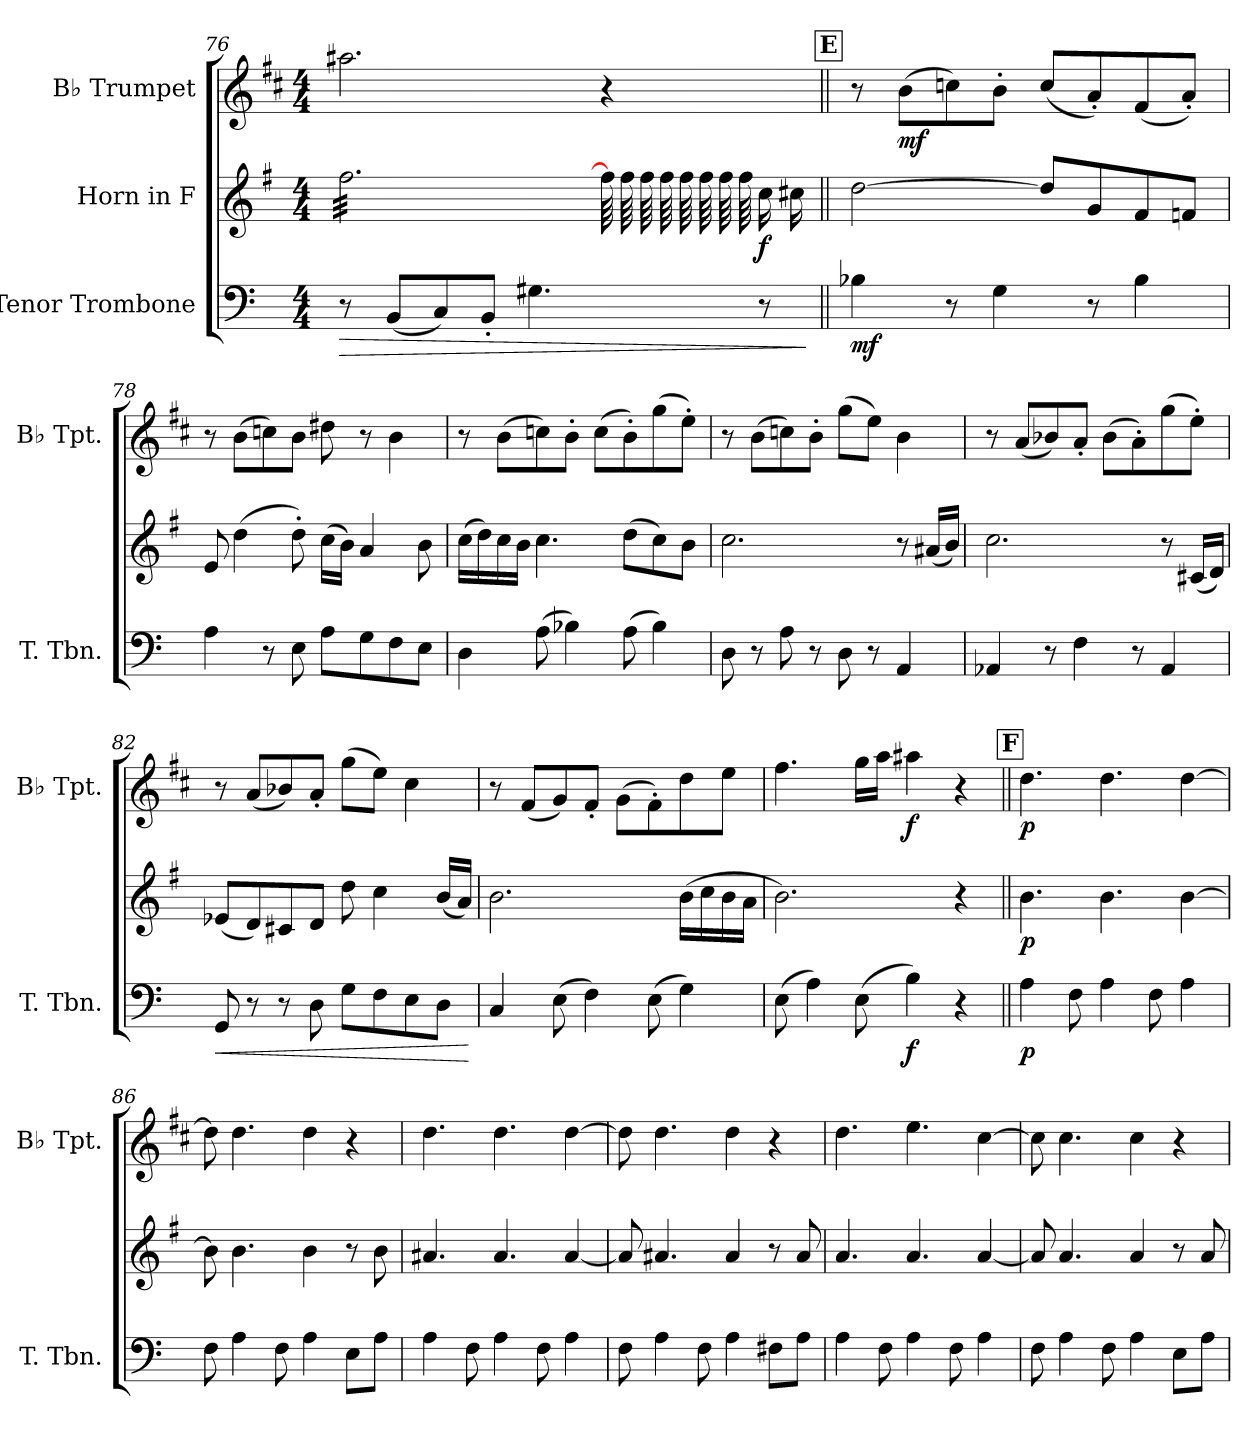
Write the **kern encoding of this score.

**kern	**dynam	**kern	**dynam	**kern	**dynam
*part3	*part3	*part2	*part2	*part1	*part1
*staff3	*staff3	*staff2	*staff2	*staff1	*staff1
*I"Tenor Trombone	*	*I"Horn in F	*	*I"B♭ Trumpet	*
*I'T. Tbn.	*	*	*	*I'B♭ Tpt.	*
*clefF4	*	*clefG2	*	*clefG2	*
*	*	*ITrd4c7	*	*ITrd1c2	*
*k[]	*	*k[]	*	*k[]	*
*M4/4	*	*M4/4	*	*M4/4	*
=76	=76	=76	=76	=76	=76
!	!LO:HP:b	!	!	!	!
*	*	*tremolo	*	*	*
8r	>	32b\LLL	.	2.gg#X\	.
.	.	32b\	.	.	.
.	.	32b\	.	.	.
.	.	32b\	.	.	.
(8BB/L	.	32b\	.	.	.
.	.	32b\	.	.	.
.	.	32b\	.	.	.
.	.	32b\	.	.	.
8C/)	.	32b\	.	.	.
.	.	32b\	.	.	.
.	.	32b\	.	.	.
.	.	32b\	.	.	.
8BB'/J	.	32b\	.	.	.
.	.	32b\	.	.	.
.	.	32b\	.	.	.
.	.	32b\	.	.	.
4.G#X\	.	32b\	.	.	.
.	.	32b\	.	.	.
.	.	32b\	.	.	.
.	.	32b\	.	.	.
.	.	32b\	.	.	.
.	.	32b\	.	.	.
.	.	32b\	.	.	.
.	.	32b\JJJ	.	.	.
.	.	64b\]LLLL	.	4r	.
.	.	64b\	.	.	.
.	.	64b\	.	.	.
.	.	64b\	.	.	.
.	.	64b\	.	.	.
.	.	64b\	.	.	.
.	.	64b\	.	.	.
.	.	64b\	.	.	.
*	*	*Xtremolo	*	*	*
!	!	!	!LO:DY:b	!	!
8r	.	16f\L	f	.	.
.	.	16f#X\JJ	.	.	.
.	]	.	.	.	.
!!LO:LB:g=z
!!LO:REH:place=s1:a:B:fs=14:t=E
=77||	=77||	=77||	=77||	=77||	=77||
!	!LO:DY:b	!	!	!	!
4B-X\	mf	[2g\	.	8r	.
!	!	!	!	!	!LO:DY:b
.	.	.	.	(8a\L	mf
8r	.	.	.	8b-X\)	.
4G\	.	.	.	8a'\J	.
.	.	8g/L]	.	(8b-/L	.
8r	.	8c/	.	8g'/)	.
4B-\	.	8B/	.	(8e/	.
.	.	8B-X/J	.	8g'/J)	.
=78	=78	=78	=78	=78	=78
4A\	.	8A/	.	8r	.
.	.	(4g\	.	(8a\L	.
8r	.	.	.	8b-X\)	.
8E\	.	8g'\)	.	8a\J	.
8A\L	.	(16f\LL	.	8cc#X\	.
.	.	16e\JJ)	.	.	.
8G\	.	4d/	.	8r	.
8F\	.	.	.	4a\	.
8E\J	.	8e\	.	.	.
=79	=79	=79	=79	=79	=79
4D\	.	(16f\LL	.	8r	.
.	.	16g\)	.	.	.
.	.	16f\	.	(8a\L	.
.	.	16e\JJ	.	.	.
(8A\	.	4.f\	.	8b-X\)	.
4B-X\)	.	.	.	8a'\J	.
.	.	.	.	(8b-\L	.
(8A\	.	(8g\L	.	8a'\)	.
4B-\)	.	8f\)	.	(8ff\	.
.	.	8e\J	.	8dd'\J)	.
=80	=80	=80	=80	=80	=80
8D\	.	2.f\	.	8r	.
8r	.	.	.	(8a\L	.
8A\	.	.	.	8b-X\)	.
8r	.	.	.	8a'\J	.
8D\	.	.	.	(8ff\L	.
8r	.	.	.	8dd\J)	.
4AA/	.	8r	.	4a\	.
.	.	(16d#X/LL	.	.	.
.	.	16e/JJ)	.	.	.
!!LO:LB:g=z
=81	=81	=81	=81	=81	=81
4AA-X/	.	2.f\	.	8r	.
.	.	.	.	(8g/L	.
8r	.	.	.	8a-X/)	.
4F\	.	.	.	8g'/J	.
.	.	.	.	(8a-\L	.
8r	.	.	.	8g'\)	.
4AA-/	.	8r	.	(8ff\	.
.	.	(16F#X/LL	.	8dd'\J)	.
.	.	16G/JJ)	.	.	.
=82	=82	=82	=82	=82	=82
!	!LO:HP:b	!	!	!	!
8GG/	<	(8A-X/L	.	8r	.
8r	.	8G/)	.	(8g/L	.
8r	.	8F#X/	.	8a-X/)	.
8D\	.	8G/J	.	8g'/J	.
8G\L	.	8g\	.	(8ff\L	.
8F\	.	4f\	.	8dd\J)	.
8E\	.	.	.	4b\	.
8D\J	.	(16e/LL	.	.	.
.	.	16d/JJ)	.	.	.
.	[	.	.	.	.
=83	=83	=83	=83	=83	=83
4C/	.	2.e\	.	8r	.
.	.	.	.	(8e/L	.
(8E\	.	.	.	8f/)	.
4F\)	.	.	.	8e'/J	.
.	.	.	.	(8f\L	.
(8E\	.	.	.	8e'\)	.
4G\)	.	(16e\LL	.	8cc\	.
.	.	16f\	.	.	.
.	.	16e\	.	8dd\J	.
.	.	16d\JJ	.	.	.
=84	=84	=84	=84	=84	=84
(8E\	.	2.e\)	.	4.ee\	.
4A\)	.	.	.	.	.
(8E\	.	.	.	16ff\LL	.
.	.	.	.	16gg\JJ	.
!	!LO:DY:b	!	!	!	!LO:DY:b
4B\)	f	.	.	4gg#X\	f
4r	.	4r	.	4r	.
!!LO:LB:g=z
!!LO:REH:place=s1:a:B:fs=14:t=F
=85||	=85||	=85||	=85||	=85||	=85||
!	!LO:DY:b	!	!LO:DY:b	!	!LO:DY:b
4A\	p	4.e\	p	4.cc\	p
8F\	.	.	.	.	.
4A\	.	4.e\	.	4.cc\	.
8F\	.	.	.	.	.
4A\	.	[4e\	.	[4cc\	.
=86	=86	=86	=86	=86	=86
8F\	.	8e\]	.	8cc\]	.
4A\	.	4.e\	.	4.cc\	.
8F\	.	.	.	.	.
4A\	.	4e\	.	4cc\	.
8E\L	.	8r	.	4r	.
8A\J	.	8e\	.	.	.
=87	=87	=87	=87	=87	=87
4A\	.	4.d#X/	.	4.cc\	.
8F\	.	.	.	.	.
4A\	.	4.d#/	.	4.cc\	.
8F\	.	.	.	.	.
4A\	.	[4d#/	.	[4cc\	.
=88	=88	=88	=88	=88	=88
8F\	.	8d#/]	.	8cc\]	.
4A\	.	4.d#X/	.	4.cc\	.
8F\	.	.	.	.	.
4A\	.	4d#/	.	4cc\	.
8F#X\L	.	8r	.	4r	.
8A\J	.	8d#/	.	.	.
!!LO:PB:g=z
=89	=89	=89	=89	=89	=89
4A\	.	4.d/	.	4.cc\	.
8F\	.	.	.	.	.
4A\	.	4.d/	.	4.dd\	.
8F\	.	.	.	.	.
4A\	.	[4d/	.	[4b\	.
=90	=90	=90	=90	=90	=90
8F\	.	8d/]	.	8b\]	.
4A\	.	4.d/	.	4.b\	.
8F\	.	.	.	.	.
4A\	.	4d/	.	4b\	.
8E\L	.	8r	.	4r	.
8A\J	.	8d/	.	.	.
=	=	=	=	=	=
*-	*-	*-	*-	*-	*-
